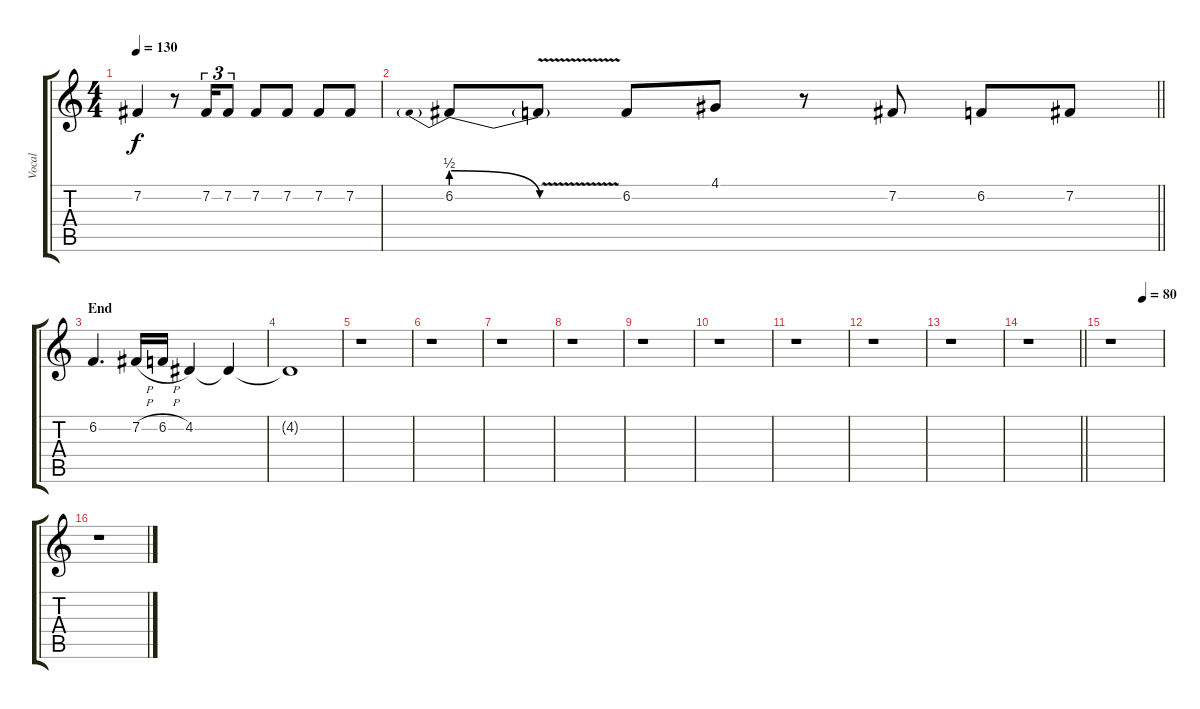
\track ("Vocal" "Vocal") {instrument clarinet}
\staff {score tabs}
\tuning (E4 B3 G3 D3 A2 E2) {hide}
\ts (4 4)
\tempo 130
\clef g2
\ks c
7.2.4{dy f} r.8 7.2.16{tu (3 2)} 7.2.8{tu (3 2)} 7.2.8 7.2.8 7.2.8 7.2.8 |
\barLineRight lightlight
6.2{be (prebendrelease 0 2 60 0)}.8 6.2{v t}.8 6.2.8 4.1.8 r.8 7.2.8 6.2.8 7.2.8 |
\section ("" "End")
6.2.4{d} 7.2{h}.16 6.2{h}.16 4.2.4 4.2{t}.4{volume 0} |
4.2{t}.1 |
r.1 |
r.1 |
r.1 |
r.1 |
r.1 |
r.1 |
r.1 |
r.1 |
r.1 |
\barLineRight lightlight
r.1 |
\tempo (80 0.625)
r.1 |
r.1
